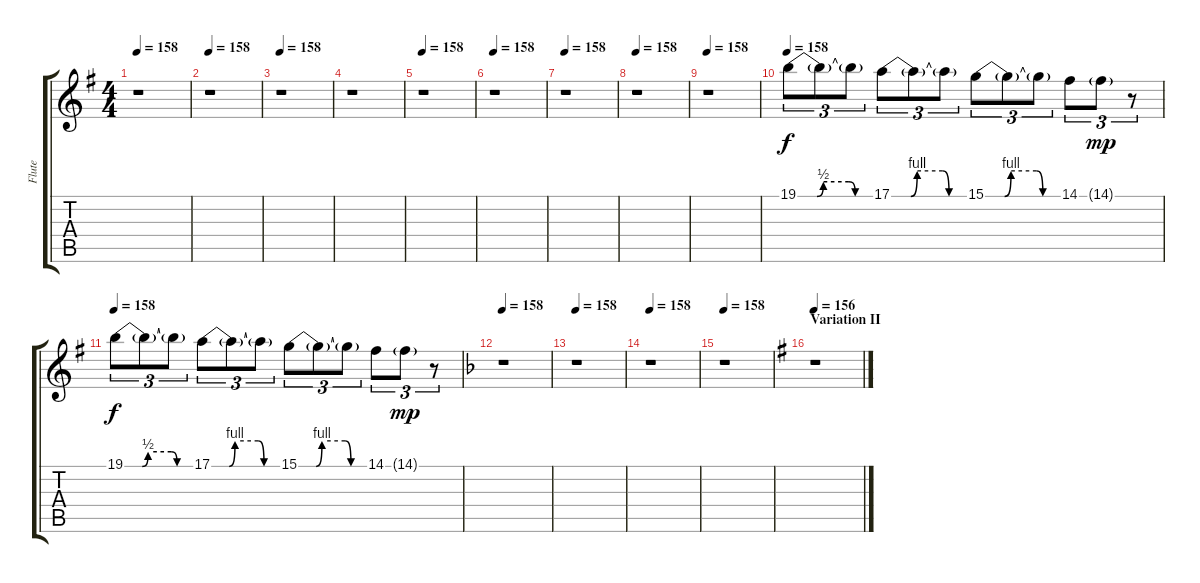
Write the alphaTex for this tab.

\track ("Flute" "Flute") {instrument flute}
\staff {score tabs}
\tuning (E4 B3 G3 D3 A2 E2) {hide}
\ts (4 4)
\tempo 158
\clef g2
\ks eminor
r.1{dy f} |
\tempo 158
r.1 |
\tempo 158
r.1 |
r.1 |
\tempo 158
r.1 |
\tempo 158
r.1 |
\tempo 158
r.1 |
\tempo 158
r.1 |
\tempo 158
r.1 |
\tempo 158
19.1{be (custom 0 0 15 0 20 2 40 2 45 0 60 0)}.8{tu (3 2)} 19.1{t}.8{tu (3 2)} 19.1{t}.8{tu (3 2)} 17.1{be (custom 0 0 15 0 20 4 40 4 45 0 60 0)}.8{tu (3 2)} 17.1{t}.8{tu (3 2)} 17.1{t}.8{tu (3 2)} 15.1{be (custom 0 0 15 0 20 4 40 4 45 0 60 0)}.8{tu (3 2)} 15.1{t}.8{tu (3 2)} 15.1{t}.8{tu (3 2)} 14.1.8{tu (3 2)} 14.1{g}.8{tu (3 2) dy mp} r.8{tu (3 2)} |
\tempo 158
19.1{be (custom 0 0 15 0 20 2 40 2 45 0 60 0)}.8{tu (3 2) dy f} 19.1{t}.8{tu (3 2)} 19.1{t}.8{tu (3 2)} 17.1{be (custom 0 0 15 0 20 4 40 4 45 0 60 0)}.8{tu (3 2)} 17.1{t}.8{tu (3 2)} 17.1{t}.8{tu (3 2)} 15.1{be (custom 0 0 15 0 20 4 40 4 45 0 60 0)}.8{tu (3 2)} 15.1{t}.8{tu (3 2)} 15.1{t}.8{tu (3 2)} 14.1.8{tu (3 2)} 14.1{g}.8{tu (3 2) dy mp} r.8{tu (3 2)} |
\tempo 158
\ks dminor
r.1 |
\tempo 158
r.1 |
\tempo 158
r.1 |
\tempo 158
r.1 |
\section ("" "Variation II")
\tempo 156
\ks eminor
r.1
